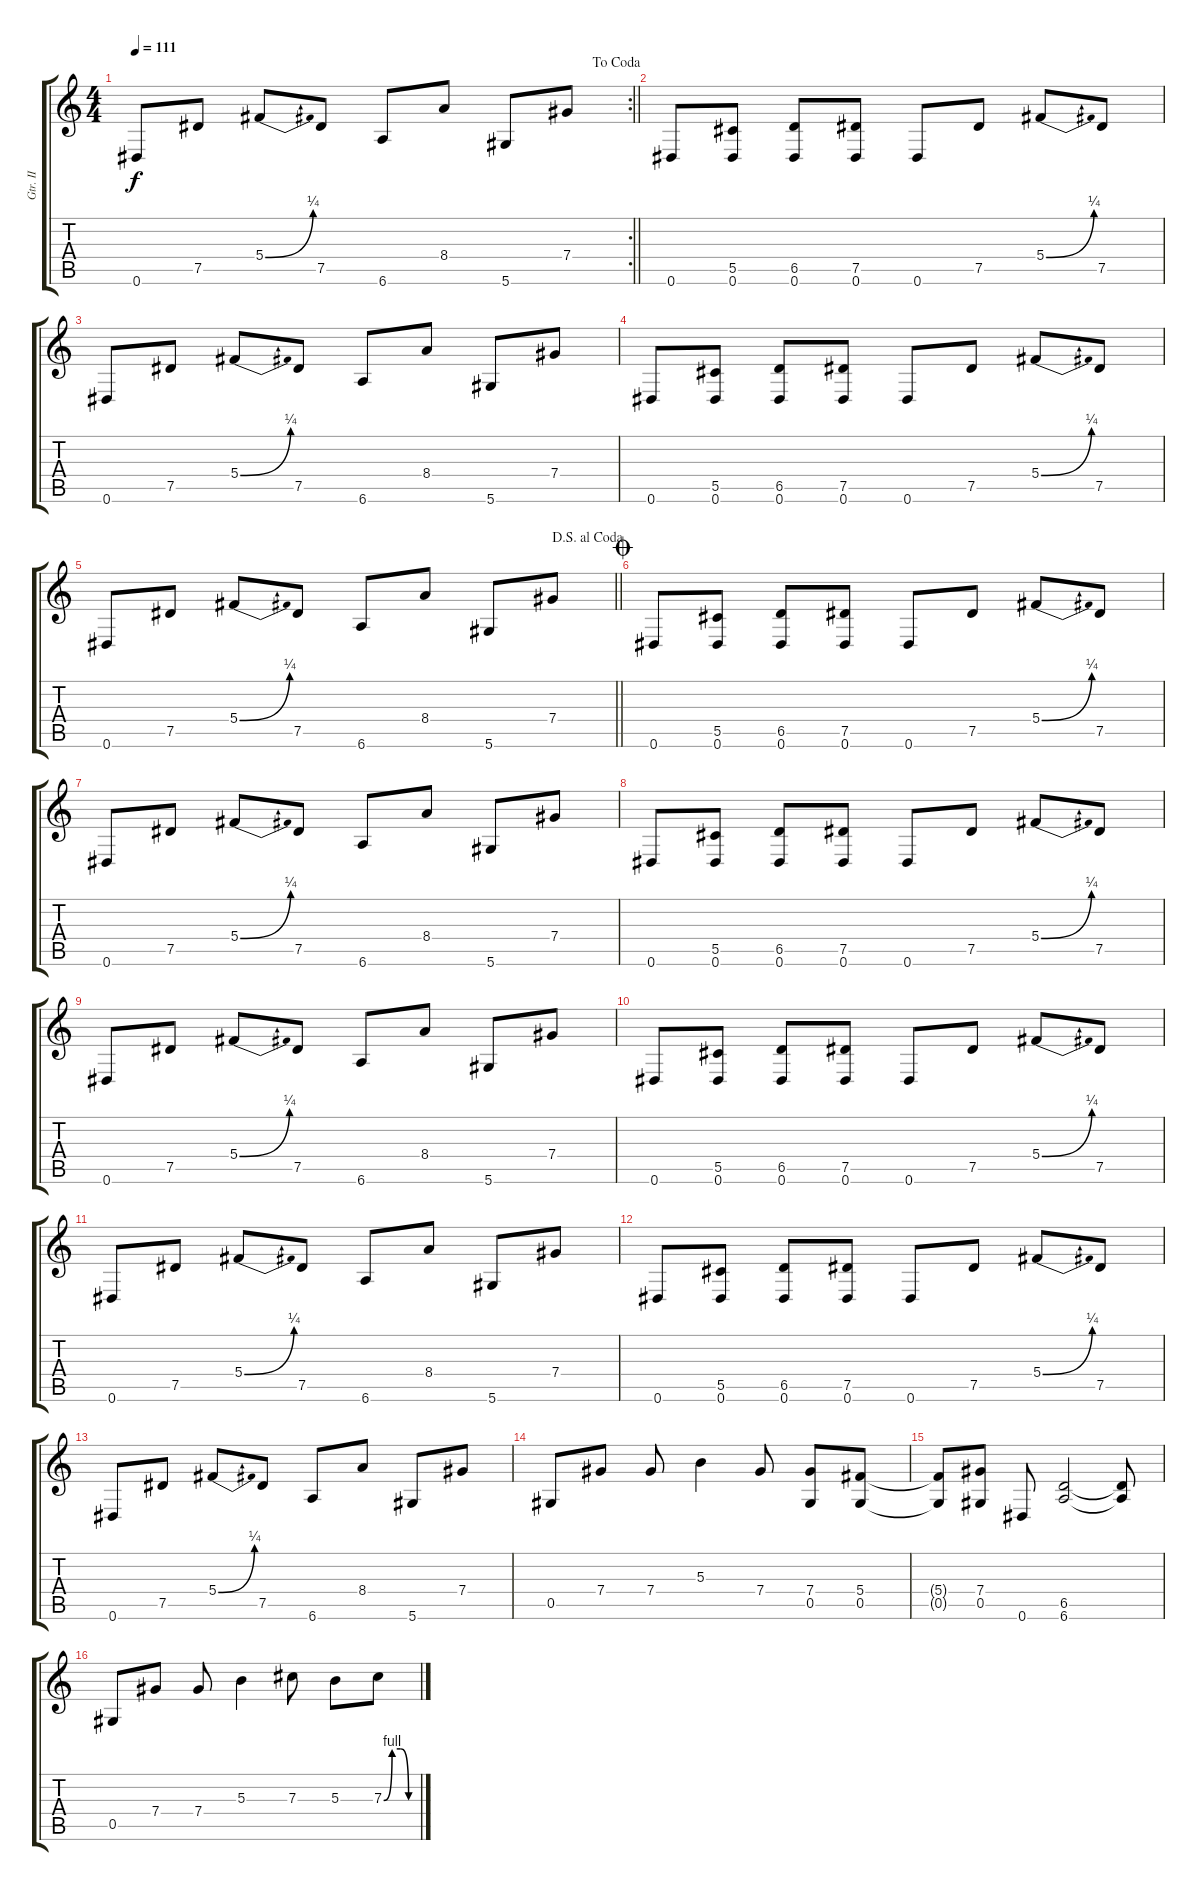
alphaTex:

\track ("Gtr. II" "Gtr. II") {instrument distortionguitar}
\staff {score tabs}
\tuning (Eb4 Bb3 Gb3 Db3 Ab2 Eb2) {hide}
\rc 2
\ts (4 4)
\jump dacoda
\tempo 111
\clef g2
\barLineRight lightlight
\ks c
0.6.8{dy f} 7.5.8 5.4{be (bend 0 0 60 1)}.8 7.5.8 6.6.8 8.4.8 5.6.8 7.4.8 |
0.6.8 (5.5 0.6).8 (6.5 0.6).8 (7.5 0.6).8 0.6.8 7.5.8 5.4{be (bend 0 0 60 1)}.8 7.5.8 |
0.6.8 7.5.8 5.4{be (bend 0 0 60 1)}.8 7.5.8 6.6.8 8.4.8 5.6.8 7.4.8 |
0.6.8 (5.5 0.6).8 (6.5 0.6).8 (7.5 0.6).8 0.6.8 7.5.8 5.4{be (bend 0 0 60 1)}.8 7.5.8 |
\jump dalsegnoalcoda
\barLineRight lightlight
0.6.8 7.5.8 5.4{be (bend 0 0 60 1)}.8 7.5.8 6.6.8 8.4.8 5.6.8 7.4.8 |
\jump coda
0.6.8 (5.5 0.6).8 (6.5 0.6).8 (7.5 0.6).8 0.6.8 7.5.8 5.4{be (bend 0 0 60 1)}.8 7.5.8 |
0.6.8 7.5.8 5.4{be (bend 0 0 60 1)}.8 7.5.8 6.6.8 8.4.8 5.6.8 7.4.8 |
0.6.8 (5.5 0.6).8 (6.5 0.6).8 (7.5 0.6).8 0.6.8 7.5.8 5.4{be (bend 0 0 60 1)}.8 7.5.8 |
0.6.8 7.5.8 5.4{be (bend 0 0 60 1)}.8 7.5.8 6.6.8 8.4.8 5.6.8 7.4.8 |
0.6.8 (5.5 0.6).8 (6.5 0.6).8 (7.5 0.6).8 0.6.8 7.5.8 5.4{be (bend 0 0 60 1)}.8 7.5.8 |
0.6.8 7.5.8 5.4{be (bend 0 0 60 1)}.8 7.5.8 6.6.8 8.4.8 5.6.8 7.4.8 |
0.6.8 (5.5 0.6).8 (6.5 0.6).8 (7.5 0.6).8 0.6.8 7.5.8 5.4{be (bend 0 0 60 1)}.8 7.5.8 |
0.6.8 7.5.8 5.4{be (bend 0 0 60 1)}.8 7.5.8 6.6.8 8.4.8 5.6.8 7.4.8 |
0.5.8 7.4.8 7.4.8 5.3.4 7.4.8 (7.4 0.5).8 (5.4 0.5).8 |
(5.4{t} 0.5{t}).8 (7.4 0.5).8 0.6.8 (6.5 6.6).2 (6.5{t} 6.6{t}).8 |
0.5.8 7.4.8 7.4.8 5.3.4 7.3.8 5.3.8 7.3{be (custom 0 0 15 4 30 4 45 0 60 0)}.8
